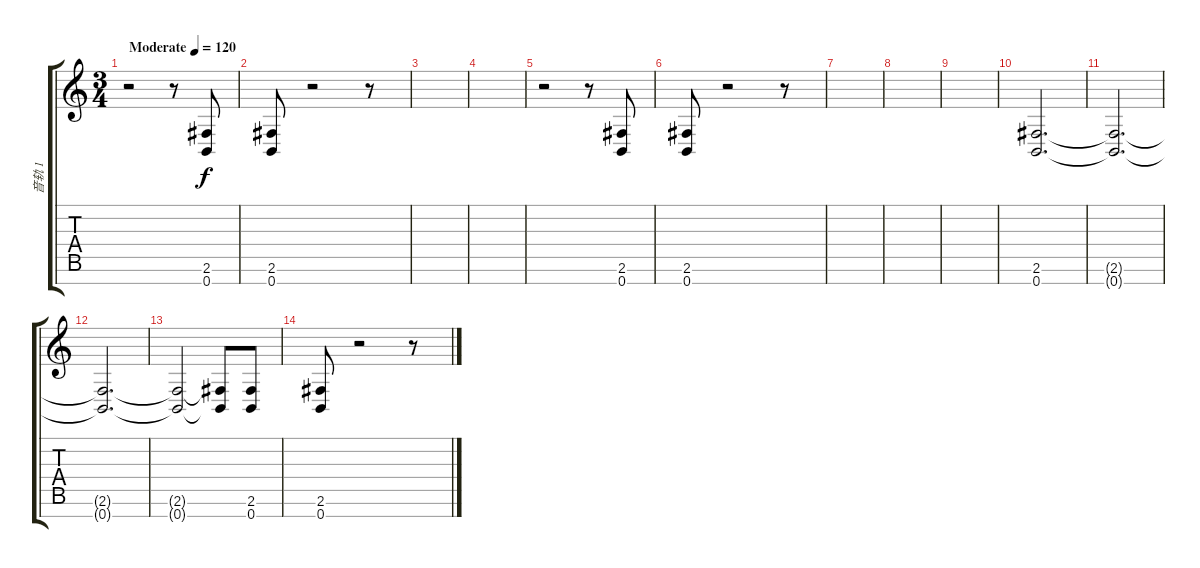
\track ("音轨 1" "音轨 1") {instrument distortionguitar}
\staff {score tabs}
\tuning (E4 B3 G3 D3 A2 E2 B1) {hide}
\ts (3 4)
\tempo (120 "Moderate")
\clef g2
\ks c
r.2{dy f instrument distortionguitar} r.8 (2.6 0.7).8 |
(2.6 0.7).8 r.2 r.8 |
|
|
r.2 r.8 (2.6 0.7).8 |
(2.6 0.7).8 r.2 r.8 |
|
|
|
(2.6 0.7).2{d} |
(2.6{t} 0.7{t}).2{d} |
(2.6{t} 0.7{t}).2{d} |
(2.6{t} 0.7{t}).2 (2.6{t} 0.7{t}).8 (2.6 0.7).8 |
(2.6 0.7).8 r.2 r.8
